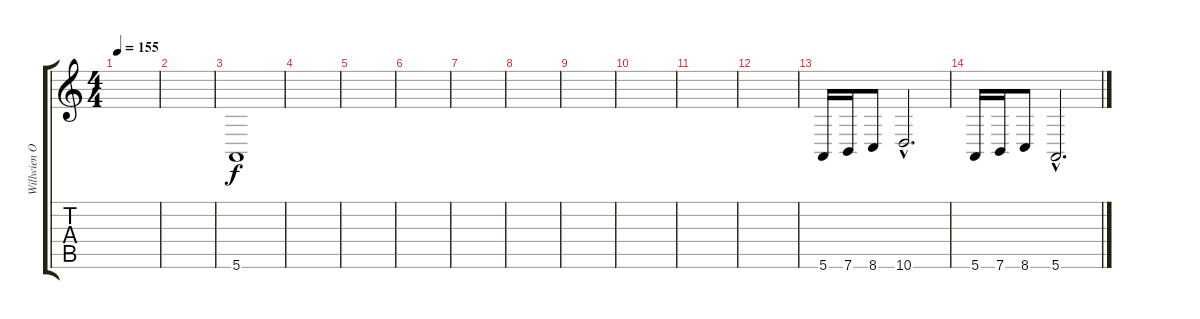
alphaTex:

\track ("Willwien Orfeus (Halo)" "Willwien O") {instrument pad7halo}
\staff {score tabs}
\tuning (E4 B3 G3 D3 A2 E2) {hide}
\ts (4 4)
\tempo 155
\clef g2
\ks c
|
|
5.6.1 |
|
|
|
|
|
|
|
|
|
5.6.16 7.6.16 8.6.8 10.6{hac}.2{d} |
5.6.16 7.6.16 8.6.8 5.6{hac}.2{d}
